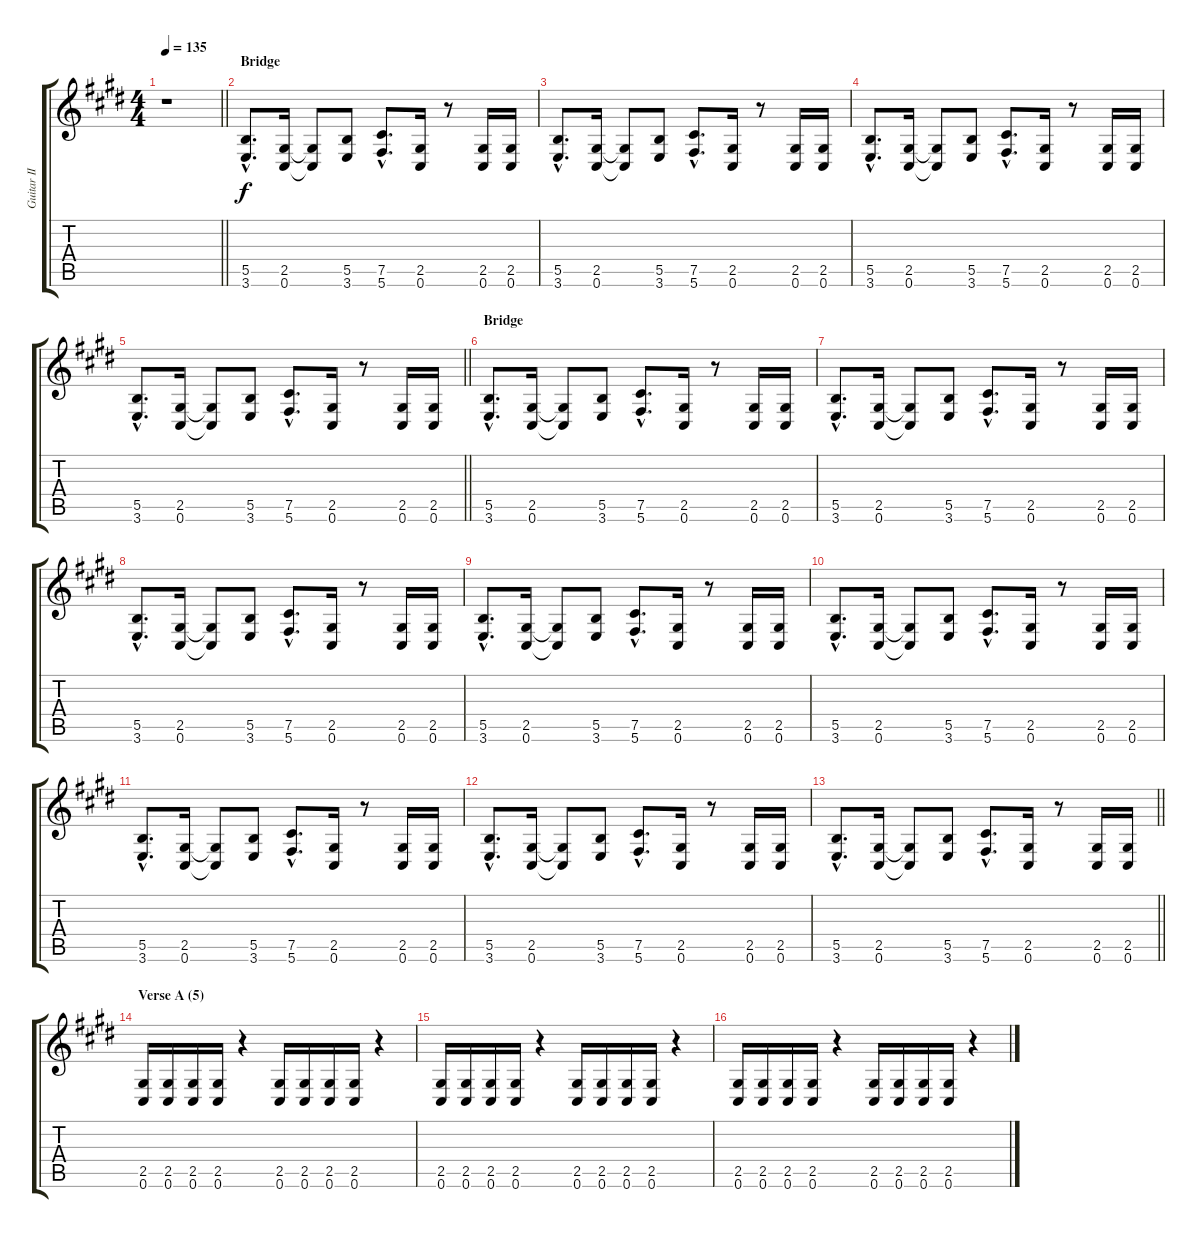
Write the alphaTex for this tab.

\track ("Guitar II" "Guitar II") {instrument distortionguitar}
\staff {score tabs}
\tuning (Db4 Ab3 E3 B2 Gb2 Db2) {hide}
\ts (4 4)
\tempo 135
\clef g2
\barLineRight lightlight
\ks c#minor
r.1{dy f} |
\section ("" "Bridge")
(5.5{hac} 3.6{hac}).8{d} (2.5 0.6).16 (2.5{t} 0.6{t}).8 (5.5 3.6).8 (7.5{hac} 5.6{hac}).8{d} (2.5 0.6).16 r.8 (2.5 0.6).16 (2.5 0.6).16 |
(5.5{hac} 3.6{hac}).8{d} (2.5 0.6).16 (2.5{t} 0.6{t}).8 (5.5 3.6).8 (7.5{hac} 5.6{hac}).8{d} (2.5 0.6).16 r.8 (2.5 0.6).16 (2.5 0.6).16 |
(5.5{hac} 3.6{hac}).8{d} (2.5 0.6).16 (2.5{t} 0.6{t}).8 (5.5 3.6).8 (7.5{hac} 5.6{hac}).8{d} (2.5 0.6).16 r.8 (2.5 0.6).16 (2.5 0.6).16 |
\barLineRight lightlight
(5.5{hac} 3.6{hac}).8{d} (2.5 0.6).16 (2.5{t} 0.6{t}).8 (5.5 3.6).8 (7.5{hac} 5.6{hac}).8{d} (2.5 0.6).16 r.8 (2.5 0.6).16 (2.5 0.6).16 |
\section ("" "Bridge")
(5.5{hac} 3.6{hac}).8{d} (2.5 0.6).16 (2.5{t} 0.6{t}).8 (5.5 3.6).8 (7.5{hac} 5.6{hac}).8{d} (2.5 0.6).16 r.8 (2.5 0.6).16 (2.5 0.6).16 |
(5.5{hac} 3.6{hac}).8{d} (2.5 0.6).16 (2.5{t} 0.6{t}).8 (5.5 3.6).8 (7.5{hac} 5.6{hac}).8{d} (2.5 0.6).16 r.8 (2.5 0.6).16 (2.5 0.6).16 |
(5.5{hac} 3.6{hac}).8{d} (2.5 0.6).16 (2.5{t} 0.6{t}).8 (5.5 3.6).8 (7.5{hac} 5.6{hac}).8{d} (2.5 0.6).16 r.8 (2.5 0.6).16 (2.5 0.6).16 |
(5.5{hac} 3.6{hac}).8{d} (2.5 0.6).16 (2.5{t} 0.6{t}).8 (5.5 3.6).8 (7.5{hac} 5.6{hac}).8{d} (2.5 0.6).16 r.8 (2.5 0.6).16 (2.5 0.6).16 |
(5.5{hac} 3.6{hac}).8{d} (2.5 0.6).16 (2.5{t} 0.6{t}).8 (5.5 3.6).8 (7.5{hac} 5.6{hac}).8{d} (2.5 0.6).16 r.8 (2.5 0.6).16 (2.5 0.6).16 |
(5.5{hac} 3.6{hac}).8{d} (2.5 0.6).16 (2.5{t} 0.6{t}).8 (5.5 3.6).8 (7.5{hac} 5.6{hac}).8{d} (2.5 0.6).16 r.8 (2.5 0.6).16 (2.5 0.6).16 |
(5.5{hac} 3.6{hac}).8{d} (2.5 0.6).16 (2.5{t} 0.6{t}).8 (5.5 3.6).8 (7.5{hac} 5.6{hac}).8{d} (2.5 0.6).16 r.8 (2.5 0.6).16 (2.5 0.6).16 |
\barLineRight lightlight
(5.5{hac} 3.6{hac}).8{d} (2.5 0.6).16 (2.5{t} 0.6{t}).8 (5.5 3.6).8 (7.5{hac} 5.6{hac}).8{d} (2.5 0.6).16 r.8 (2.5 0.6).16 (2.5 0.6).16 |
\section ("" "Verse A (5)")
(2.5 0.6).16 (2.5 0.6).16 (2.5 0.6).16 (2.5 0.6).16 r.4 (2.5 0.6).16 (2.5 0.6).16 (2.5 0.6).16 (2.5 0.6).16 r.4 |
(2.5 0.6).16 (2.5 0.6).16 (2.5 0.6).16 (2.5 0.6).16 r.4 (2.5 0.6).16 (2.5 0.6).16 (2.5 0.6).16 (2.5 0.6).16 r.4 |
(2.5 0.6).16 (2.5 0.6).16 (2.5 0.6).16 (2.5 0.6).16 r.4 (2.5 0.6).16 (2.5 0.6).16 (2.5 0.6).16 (2.5 0.6).16 r.4
